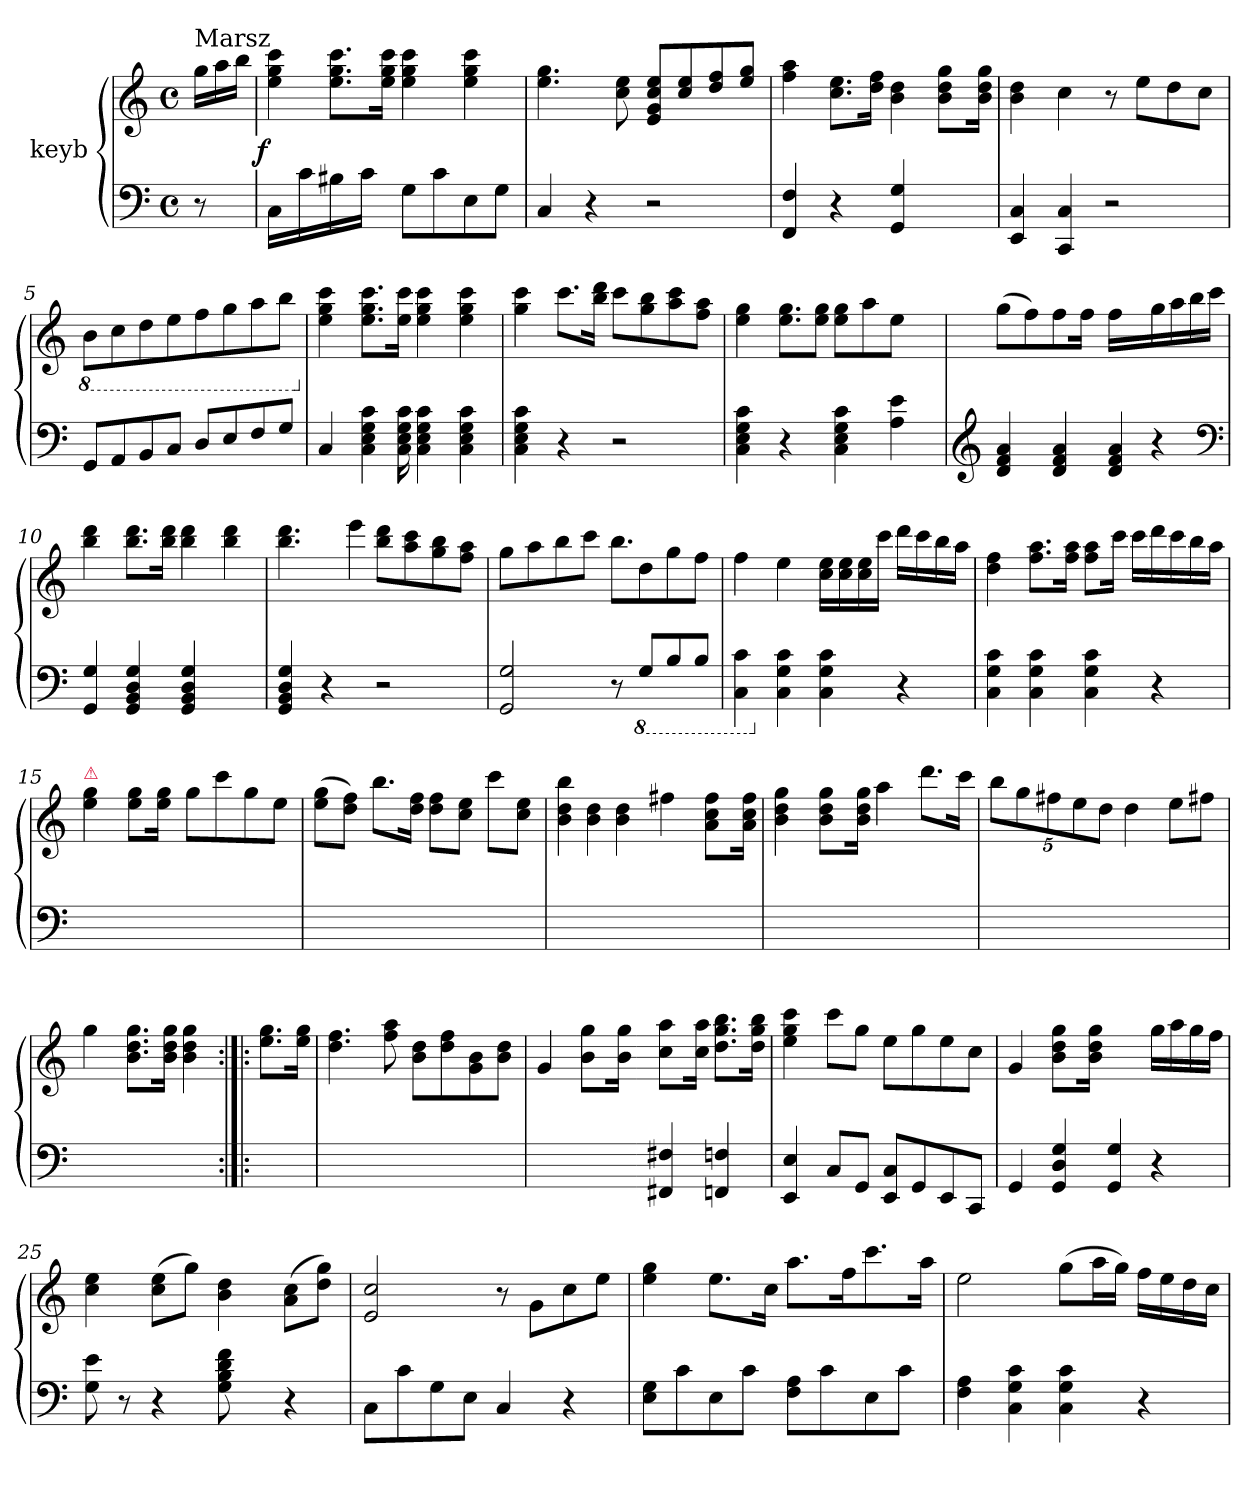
**kern	**kern	**dynam
*part1	*part1	*part1
*staff2	*staff1	*staff1/2
*I"keyb	*	*
*clefF4	*clefG2	*
*k[]	*k[]	*
*C:	*C:	*
*M4/4	*M4/4	*
*met(c)	*met(c)	*
=	=	=
!	!LO:TX:a:t=Marsz	!
!LO:N:vis=8	!	!
8.r	16gg\LL	.
.	16aa\	.
.	16bb\JJ	.
=1	=1	=1
!LO:N:vis=16	!	!LO:DY:rj
8C\LL	4ee\ 4gg\ 4ccc\	f
!LO:N:vis=16	!	!
8c\	.	.
!LO:N:vis=16	!	!
8B#X\	8.ee\ 8.gg\ 8.ccc\L	.
!LO:N:vis=16	!	!
8c\JJ	.	.
.	16ee\ 16gg\ 16ccc\Jk	.
8G\L	4ee\ 4gg\ 4ccc\	.
8c\	.	.
8E\	4ee\ 4gg\ 4ccc\	.
8G\J	.	.
=2	=2	=2
4C/	4.ee\ 4.gg\	.
4r	.	.
.	8cc\ 8ee\	.
2r	8e/ 8g/ 8cc/ 8ee/L	.
.	8cc/ 8ee/	.
.	8dd/ 8ff/	.
.	8ee/ 8gg/J	.
=3	=3	=3
4FF/ 4F/	4ff\ 4aa\	.
4r	8.cc\ 8.ee\L	.
.	16dd\ 16ff\Jk	.
4GG/ 4G/	4b\ 4dd\	.
!	!LO:N:vis=8	!
4ryy	8.b\ 8.dd\ 8.gg\L	.
.	16b\ 16dd\ 16gg\Jk	.
=4	=4	=4
4EE/ 4C/	4b\ 4dd\	.
4CC/ 4C/	4cc\	.
2r	8r	.
.	8ee\L	.
.	8dd\	.
.	8cc\J	.
=5	=5	=5
*	*8ba	*
8GG/L	8B\L	.
8AA/	8c\	.
8BB/	8d\	.
8C/J	8e\	.
8D/L	8f\	.
8E/	8g\	.
8F/	8a\	.
8G/J	8b\J	.
=6	=6	=6
*	*X8ba	*
4C/	4ee\ 4gg\ 4ccc\	.
!LO:N:vis=4	!	!
8.C\ 8.E\ 8.G\ 8.c\	8.ee\ 8.gg\ 8.ccc\L	.
16C\ 16E\ 16G\ 16c\	16ee\ 16ccc\Jk	.
4C\ 4E\ 4G\ 4c\	4ee\ 4gg\ 4ccc\	.
4C\ 4E\ 4G\ 4c\	4ee\ 4gg\ 4ccc\	.
=7	=7	=7
4C\ 4E\ 4G\ 4c\	4gg\ 4ccc\	.
4r	8.ccc\L	.
.	16bb\ 16ddd\Jk	.
2r	8ccc\L	.
.	8gg\ 8bb\	.
.	8aa\ 8ccc\	.
.	8ff\ 8aa\J	.
=8	=8	=8
4C\ 4E\ 4G\ 4c\	4ee\ 4gg\	.
4r	8.ee\ 8.gg\L	.
!	!LO:N:vis=8	!
.	16ee\ 16gg\J	.
4C\ 4E\ 4G\ 4c\	8ee\ 8gg\L	.
.	8aa\	.
4A\ 4e\	8ee\J	.
.	8ryy	.
=9	=9	=9
*clefG2	*	*
4d/ 4f/ 4a/	(8gg\L	.
.	8ff\)	.
4d/ 4f/ 4a/	8ff\	.
!	!LO:N:vis=16	!
.	8ff\Jk	.
!	!LO:N:vis=16	!
4d/ 4f/ 4a/	4ff\LL	.
4r	16gg\	.
.	16aa\	.
.	16bb\	.
.	16ccc\JJ	.
*clefF4	*	*
=10	=10	=10
4GG/ 4G/	4bb\ 4ddd\	.
4GG/ 4BB/ 4D/ 4G/	8.bb\ 8.ddd\L	.
.	16bb\ 16ddd\Jk	.
4GG/ 4BB/ 4D/ 4G/	4bb\ 4ddd\	.
4ryy	4bb\ 4ddd\	.
=11	=11	=11
4GG/ 4BB/ 4D/ 4G/	4.bb\ 4.ddd\	.
4r	.	.
!	!LO:N:vis=4	!
.	8eee\	.
2r	8bb\ 8ddd\L	.
.	8aa\ 8ccc\	.
.	8gg\ 8bb\	.
.	8ff\ 8aa\J	.
=12	=12	=12
2GG/ 2G/	8gg\L	.
.	8aa\	.
.	8bb\	.
.	8ccc\J	.
!	!LO:N:vis=8.	!
8r	8bb\L	.
*8ba	*	*
8GG/L	8dd\	.
8BB/	8gg\	.
8BB/J	8ff\J	.
=13	=13	=13
4CC\ 4C\	4ff\	.
*X8ba	*	*
4C\ 4G\ 4c\	4ee\	.
4C\ 4G\ 4c\	16cc\ 16ee\LL	.
.	16cc\ 16ee\	.
.	16cc\ 16ee\	.
.	16ccc\JJ	.
4r	16ddd\LL	.
.	16ccc\	.
.	16bb\	.
.	16aa\JJ	.
=14	=14	=14
4C\ 4G\ 4c\	4dd\ 4ff\	.
4C\ 4G\ 4c\	8.ff\ 8.aa\L	.
.	16ff\ 16aa\Jk	.
4C\ 4G\ 4c\	8ff\ 8aa\L	.
.	16ccc\Jk	.
.	16ccc\LL	.
4r	16ddd\	.
.	16ccc\	.
.	16bb\	.
.	16aa\JJ	.
=15	=15	=15
!	!LO:TX:a:color=crimson:t=⚠	!
1ryy	4ee\ 4gg\	.
.	8ee\ 8gg\L	.
!	!LO:N:vis=16	!
.	8ee\ 8gg\Jk	.
.	8gg\L	.
.	8ccc\	.
.	8gg\	.
.	8ee\J	.
=16	=16	=16
1ryy	(8ee\ 8gg\L	.
.	8dd\ 8ff\J)	.
.	8.bb\L	.
.	16dd\ 16ff\Jk	.
.	8dd\ 8ff\L	.
.	8cc\ 8ee\J	.
.	8ccc\L	.
.	8cc\ 8ee\J	.
=17	=17	=17
!	!LO:N:vis=4	!
1ryy	8b\ 8dd\ 8bb\	.
!	!LO:N:vis=4	!
.	8b\ 8dd\	.
.	4b\ 4dd\	.
.	4ff#X\	.
!	!LO:N:vis=8	!
.	8.a\ 8.cc\ 8.ff#\L	.
.	16a\ 16cc\ 16ff#\Jk	.
=18	=18	=18
1ryy	4b\ 4dd\ 4gg\	.
!	!LO:N:vis=8	!
.	8.b\ 8.dd\ 8.gg\L	.
.	16b\ 16dd\ 16gg\Jk	.
.	4aa\	.
.	8.ddd\L	.
.	16ccc\Jk	.
=19	=19	=19
1ryy	10bb\L	.
.	10gg\	.
.	10ff#X\	.
.	10ee\	.
.	10dd\J	.
.	4dd\	.
.	8ee\L	.
.	8ff#X\J	.
=	=	=
2ryy	4gg\	.
.	8.b\ 8.dd\ 8.gg\L	.
.	16b\ 16dd\ 16gg\Jk	.
4ryy	4b\ 4dd\ 4gg\	.
=20:|!|:	=20:|!|:	=20:|!|:
4ryy	8.ee\ 8.gg\L	.
.	16ee\ 16gg\Jk	.
=21	=21	=21
1ryy	4.dd\ 4.ff\	.
.	8ff\ 8aa\	.
.	8b\ 8dd\L	.
.	8dd\ 8ff\	.
.	8g\ 8b\	.
.	8b\ 8dd\J	.
=22	=22	=22
2ryy	4g/	.
!	!LO:N:vis=8	!
.	8.b\ 8.gg\L	.
.	16b\ 16gg\Jk	.
=-	=-	=-
!	!LO:N:vis=8	!
4FF#X/ 4F#X/	8.cc\ 8.aa\L	.
.	16cc\ 16aa\Jk	.
4FFn/ 4Fn/	8.dd\ 8.gg\ 8.bb\L	.
.	16dd\ 16gg\ 16bb\Jk	.
=23	=23	=23
4EE/ 4E/	4ee\ 4gg\ 4ccc\	.
8C/L	8ccc\L	.
8GG/J	8gg\J	.
8EE/ 8C/L	8ee\L	.
8GG/	8gg\	.
8EE/	8ee\	.
8CC/J	8cc\J	.
=24	=24	=24
4GG/	4g/	.
!	!LO:N:vis=8	!
4GG/ 4D/ 4G/	8.b\ 8.dd\ 8.gg\L	.
.	16b\ 16dd\ 16gg\Jk	.
4GG/ 4G/	4ryy	.
4r	16gg\LL	.
.	16aa\	.
.	16gg\	.
.	16ff\JJ	.
=25	=25	=25
8G\ 8e\	4cc\ 4ee\	.
8r	.	.
4r	(8cc\ 8ee\L	.
.	8gg\J)	.
8G\ 8B\ 8d\ 8f\	4b\ 4dd\	.
8ryy	.	.
4r	(8a\ 8cc\L	.
.	8dd\ 8gg\J)	.
=26	=26	=26
8C\L	2e/ 2cc/	.
8c\	.	.
8G\	.	.
8E\J	.	.
4C/	8r	.
.	8g\L	.
4r	8cc\	.
.	8ee\J	.
=27	=27	=27
8E\ 8G\L	4ee\ 4gg\	.
8c\	.	.
8E\	8.ee\L	.
8c\J	.	.
.	16cc\Jk	.
8F\ 8A\L	8.aa\L	.
8c\	.	.
.	16ff\K	.
8E\	8.ccc\	.
8c\J	.	.
.	16aa\Jk	.
=28	=28	=28
4F\ 4A\	2ee\	.
4C\ 4G\ 4c\	.	.
4C\ 4G\ 4c\	(8gg\L	.
.	16aa\L	.
.	16gg\JJ)	.
4r	16ff\LL	.
.	16ee\	.
.	16dd\	.
.	16cc\JJ	.
=	=	=
*-	*-	*-
